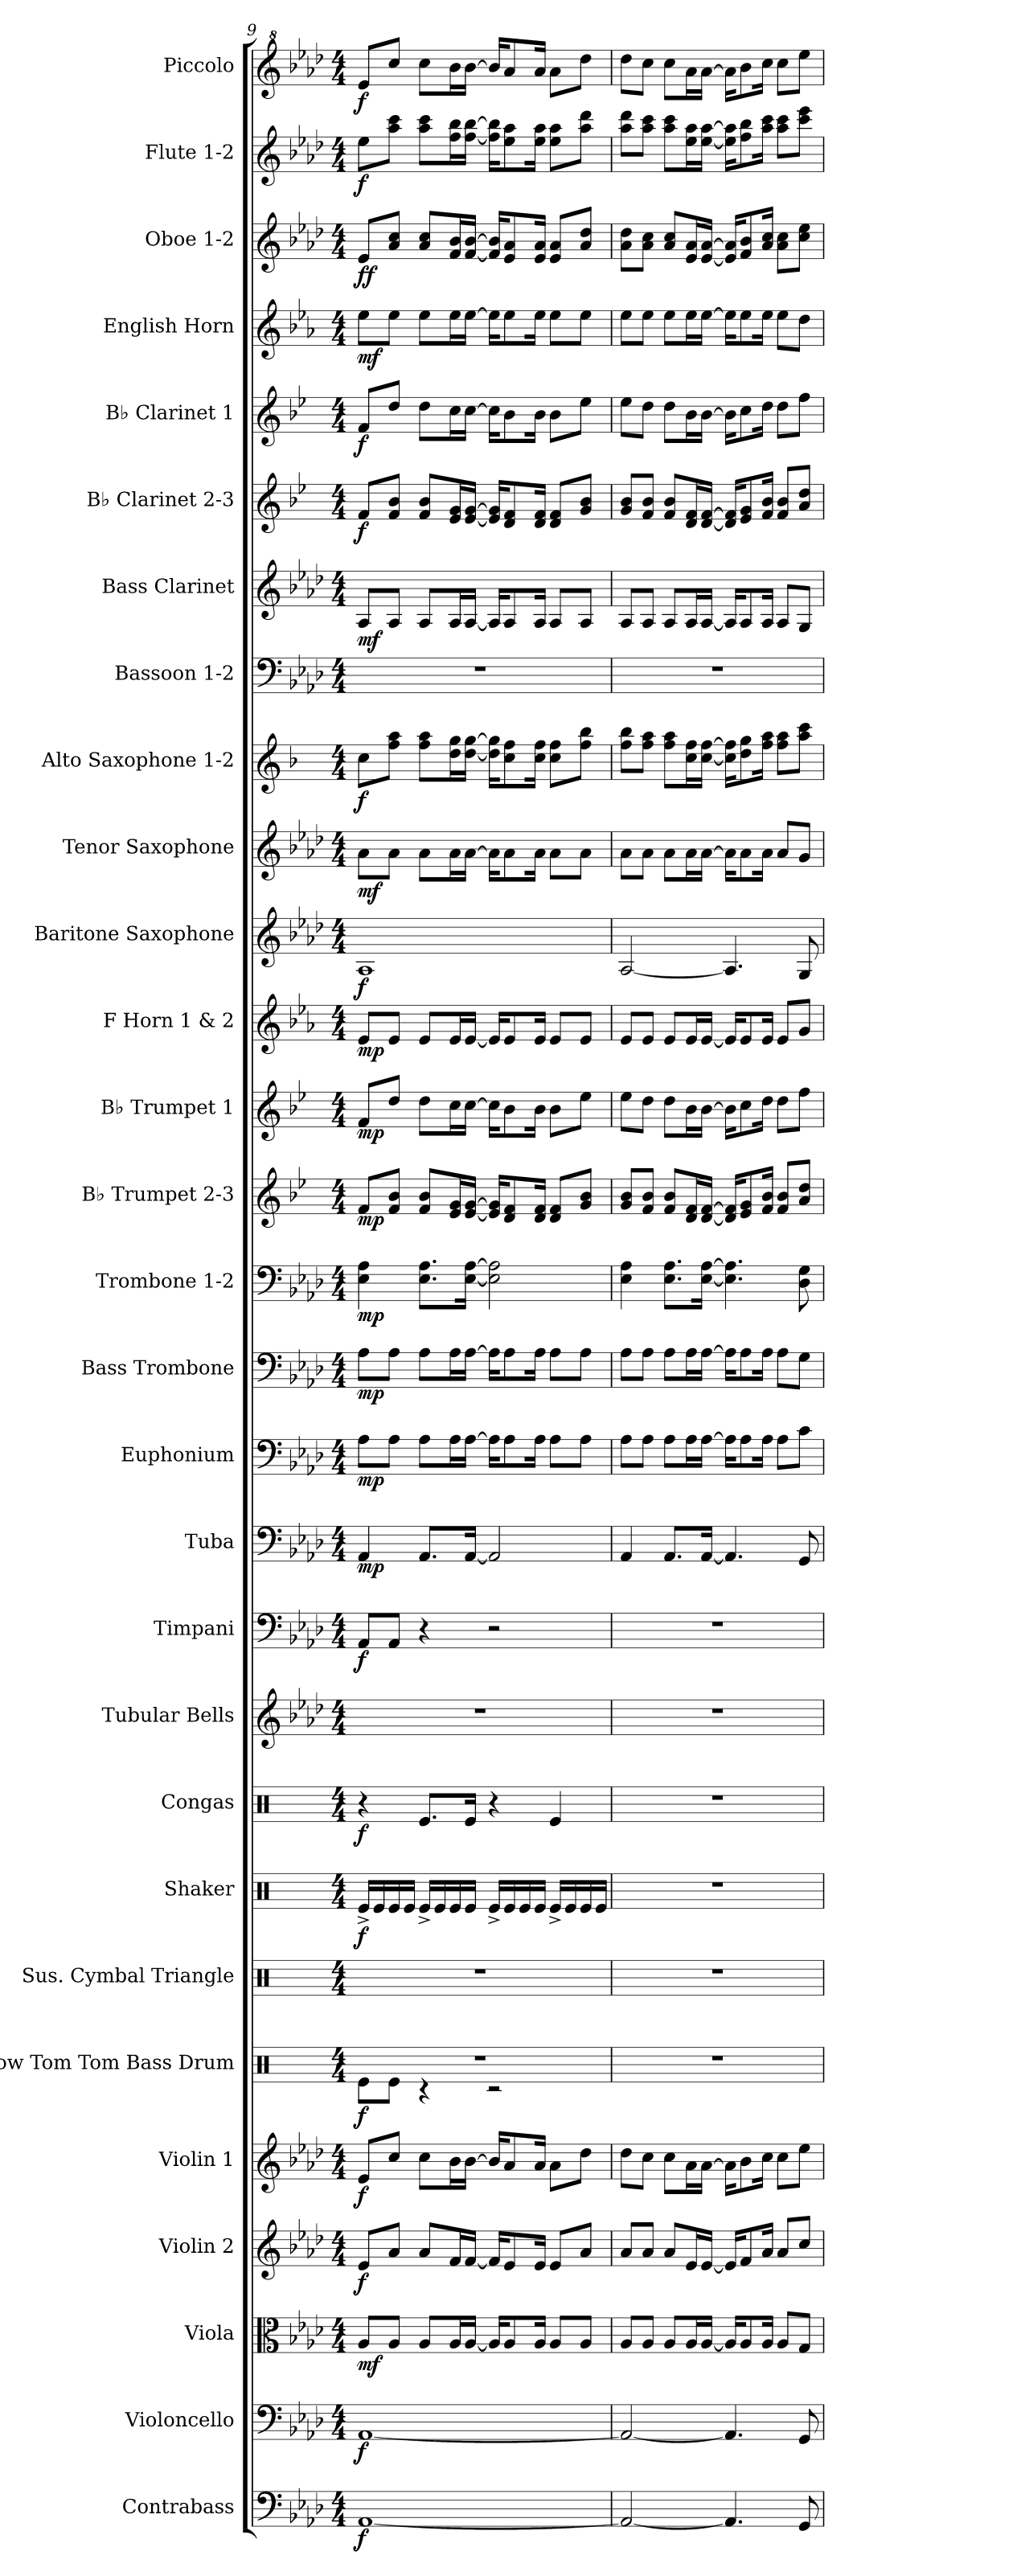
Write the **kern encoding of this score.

**kern	**dynam	**kern	**dynam	**kern	**dynam	**kern	**dynam	**kern	**dynam	**kern	**dynam	**kern	**kern	**dynam	**kern	**dynam	**kern	**kern	**dynam	**kern	**dynam	**kern	**dynam	**kern	**dynam	**kern	**dynam	**kern	**dynam	**kern	**dynam	**kern	**dynam	**kern	**dynam	**kern	**dynam	**kern	**dynam	**kern	**kern	**dynam	**kern	**dynam	**kern	**dynam	**kern	**dynam	**kern	**dynam	**kern	**dynam	**kern	**dynam
*part29	*part29	*part28	*part28	*part27	*part27	*part26	*part26	*part25	*part25	*part24	*part24	*part23	*part22	*part22	*part21	*part21	*part20	*part19	*part19	*part18	*part18	*part17	*part17	*part16	*part16	*part15	*part15	*part14	*part14	*part13	*part13	*part12	*part12	*part11	*part11	*part10	*part10	*part9	*part9	*part8	*part7	*part7	*part6	*part6	*part5	*part5	*part4	*part4	*part3	*part3	*part2	*part2	*part1	*part1
*staff29	*staff29	*staff28	*staff28	*staff27	*staff27	*staff26	*staff26	*staff25	*staff25	*staff24	*staff24	*staff23	*staff22	*staff22	*staff21	*staff21	*staff20	*staff19	*staff19	*staff18	*staff18	*staff17	*staff17	*staff16	*staff16	*staff15	*staff15	*staff14	*staff14	*staff13	*staff13	*staff12	*staff12	*staff11	*staff11	*staff10	*staff10	*staff9	*staff9	*staff8	*staff7	*staff7	*staff6	*staff6	*staff5	*staff5	*staff4	*staff4	*staff3	*staff3	*staff2	*staff2	*staff1	*staff1
*I"Contrabass	*	*I"Violoncello	*	*I"Viola	*	*I"Violin 2	*	*I"Violin 1	*	*I"Low Tom Tom Bass Drum	*	*I"Sus. Cymbal Triangle	*I"Shaker	*	*I"Congas	*	*I"Tubular Bells	*I"Timpani	*	*I"Tuba	*	*I"Euphonium	*	*I"Bass Trombone	*	*I"Trombone 1-2	*	*I"B♭ Trumpet 2-3	*	*I"B♭ Trumpet 1	*	*I"F Horn 1 &amp; 2	*	*I"Baritone Saxophone	*	*I"Tenor Saxophone	*	*I"Alto Saxophone 1-2	*	*I"Bassoon 1-2	*I"Bass Clarinet	*	*I"B♭ Clarinet 2-3	*	*I"B♭ Clarinet 1	*	*I"English Horn	*	*I"Oboe 1-2	*	*I"Flute 1-2	*	*I"Piccolo	*
*I'Cb.	*	*I'Vc.	*	*I'Vla.	*	*I'Vln. 2	*	*I'Vln. 1	*	*I'B. Dr.	*	*I'Cym.	*I'Shk	*	*I'Co.	*	*I'Tu. Be.	*I'Timp.	*	*I'Tba.	*	*I'Euph.	*	*I'B. Tbn.	*	*I'Tbn. 1-2	*	*I'B♭ Tpt. 2-3	*	*I'B♭ Tpt. 1	*	*I'F Hn. 1 3	*	*I'Bar. Sax.	*	*I'T. Sax.	*	*I'A. Sax. 1-2	*	*I'Bsn. 1-2	*I'B. Cl.	*	*I'B♭ Cl. 2-3	*	*I'B♭ Cl. 1	*	*I'E. Hn.	*	*I'Ob. 1-2	*	*I'Fl. 1-2	*	*I'Picc.	*
*clefF4	*	*clefF4	*	*clefC3	*	*clefG2	*	*clefG2	*	*clefX	*	*clefX	*clefX	*	*clefX	*	*clefG2	*clefF4	*	*clefF4	*	*clefF4	*	*clefF4	*	*clefF4	*	*clefG2	*	*clefG2	*	*clefG2	*	*clefG2	*	*clefG2	*	*clefG2	*	*clefF4	*clefG2	*	*clefG2	*	*clefG2	*	*clefG2	*	*clefG2	*	*clefG2	*	*clefG^2	*
*ITrd7c12	*	*	*	*	*	*	*	*	*	*	*	*	*	*	*	*	*	*	*	*	*	*	*	*	*	*	*	*ITrd1c2	*	*ITrd1c2	*	*ITrd4c7	*	*ITrd12c21	*	*ITrd8c14	*	*ITrd5c9	*	*	*ITrd8c14	*	*ITrd1c2	*	*ITrd1c2	*	*ITrd4c7	*	*	*	*	*	*ITrd-7c-12	*
*k[b-e-a-d-]	*	*k[b-e-a-d-]	*	*k[b-e-a-d-]	*	*k[b-e-a-d-]	*	*k[b-e-a-d-]	*	*k[]	*	*k[]	*k[]	*	*k[]	*	*k[b-e-a-d-]	*k[b-e-a-d-]	*	*k[b-e-a-d-]	*	*k[b-e-a-d-]	*	*k[b-e-a-d-]	*	*k[b-e-a-d-]	*	*k[b-e-a-d-]	*	*k[b-e-a-d-]	*	*k[b-e-a-d-]	*	*k[b-e-a-d-]	*	*k[b-e-a-d-]	*	*k[b-e-a-d-]	*	*k[b-e-a-d-]	*k[b-e-a-d-]	*	*k[b-e-a-d-]	*	*k[b-e-a-d-]	*	*k[b-e-a-d-]	*	*k[b-e-a-d-]	*	*k[b-e-a-d-]	*	*k[b-e-a-d-]	*
*M4/4	*	*M4/4	*	*M4/4	*	*M4/4	*	*M4/4	*	*M4/4	*	*M4/4	*M4/4	*	*M4/4	*	*M4/4	*M4/4	*	*M4/4	*	*M4/4	*	*M4/4	*	*M4/4	*	*M4/4	*	*M4/4	*	*M4/4	*	*M4/4	*	*M4/4	*	*M4/4	*	*M4/4	*M4/4	*	*M4/4	*	*M4/4	*	*M4/4	*	*M4/4	*	*M4/4	*	*M4/4	*
=9	=9	=9	=9	=9	=9	=9	=9	=9	=9	=9	=9	=9	=9	=9	=9	=9	=9	=9	=9	=9	=9	=9	=9	=9	=9	=9	=9	=9	=9	=9	=9	=9	=9	=9	=9	=9	=9	=9	=9	=9	=9	=9	=9	=9	=9	=9	=9	=9	=9	=9	=9	=9	=9	=9
*	*	*	*	*	*	*	*	*	*	*^	*	*	*	*	*	*	*	*	*	*	*	*	*	*	*	*	*	*	*	*	*	*	*	*	*	*	*	*	*	*	*	*	*	*	*	*	*	*	*	*	*	*	*	*
!	!LO:DY:b	!	!LO:DY:b	!	!LO:DY:b	!	!LO:DY:b	!	!LO:DY:b	!	!	!LO:DY:b	!	!	!LO:DY:b	!	!LO:DY:b	!	!	!LO:DY:b	!	!LO:DY:b	!	!LO:DY:b	!	!LO:DY:b	!	!LO:DY:b	!	!LO:DY:b	!	!LO:DY:b	!	!LO:DY:b	!	!LO:DY:b	!	!LO:DY:b	!	!LO:DY:b	!	!	!LO:DY:b	!	!LO:DY:b	!	!LO:DY:b	!	!LO:DY:b	!	!LO:DY:b	!	!	!	!
!	!	!	!	!	!	!	!	!	!	!	!	!	!	!	!	!	!	!	!	!	!	!	!	!	!	!	!	!	!	!	!	!	!	!	!	!	!	!	!	!	!	!	!	!	!	!	!	!	!	!	!LO:DY:n=1:b	!	!LO:DY:b	!	!LO:DY:b
[1AAA-	f	[1AA-	f	8A-/L	mf	8e-/L	f	8e-/L	f	1r	8Re\L	f	1r	16Re^/LL	f	4r	f	1r	8AA-/L	f	4AA-/	mp	8A-\L	mp	8A-\L	mp	4E-\ 4A-\	mp	8e-/L	mp	8e-/L	mp	8A-/L	mp	1AA-	f	8A-\L	mf	8e-\L	f	1r	8AA-/L	mf	8e-/L	f	8e-/L	f	8a-\L	mf	8e-/L	f f	8ee-\L	f	8eee-/L	f
.	.	.	.	.	.	.	.	.	.	.	.	.	.	16Re/	.	.	.	.	.	.	.	.	.	.	.	.	.	.	.	.	.	.	.	.	.	.	.	.	.	.	.	.	.	.	.	.	.	.	.	.	.	.	.	.	.
.	.	.	.	8A-/J	.	8a-/J	.	8cc/J	.	.	8Re\J	.	.	16Re/	.	.	.	.	8AA-/J	.	.	.	8A-\J	.	8A-\J	.	.	.	8e-/ 8a-/J	.	8cc/J	.	8A-/J	.	.	.	8A-\J	.	8a-\ 8cc\J	.	.	8AA-/J	.	8e-/ 8a-/J	.	8cc/J	.	8a-\J	.	8a-/ 8cc/J	.	8aa-\ 8ccc\J	.	8cccc/J	.
.	.	.	.	.	.	.	.	.	.	.	.	.	.	16Re/JJ	.	.	.	.	.	.	.	.	.	.	.	.	.	.	.	.	.	.	.	.	.	.	.	.	.	.	.	.	.	.	.	.	.	.	.	.	.	.	.	.	.
.	.	.	.	8A-/L	.	8a-/L	.	8cc\L	.	.	4r	.	.	16Re^/LL	.	8.Re/L	.	.	4r	.	8.AA-/L	.	8A-\L	.	8A-\L	.	8.E-\ 8.A-\L	.	8e-/ 8a-/L	.	8cc\L	.	8A-/L	.	.	.	8A-\L	.	8a-\ 8cc\L	.	.	8AA-/L	.	8e-/ 8a-/L	.	8cc\L	.	8a-\L	.	8a-/ 8cc/L	.	8aa-\ 8ccc\L	.	8cccc\L	.
.	.	.	.	.	.	.	.	.	.	.	.	.	.	16Re/	.	.	.	.	.	.	.	.	.	.	.	.	.	.	.	.	.	.	.	.	.	.	.	.	.	.	.	.	.	.	.	.	.	.	.	.	.	.	.	.	.
.	.	.	.	16A-/L	.	16f/L	.	16b-\L	.	.	.	.	.	16Re/	.	.	.	.	.	.	.	.	16A-\L	.	16A-\L	.	.	.	16d-/ 16f/L	.	16b-\L	.	16A-/L	.	.	.	16A-\L	.	16f\ 16b-\L	.	.	16AA-/L	.	16d-/ 16f/L	.	16b-\L	.	16a-\L	.	16f/ 16b-/L	.	16ff\ 16bb-\L	.	16bbb-\L	.
.	.	.	.	[16A-/JJ	.	[16f/JJ	.	[16b-\JJ	.	.	.	.	.	16Re/JJ	.	16Re/Jk	.	.	.	.	[16AA-/Jk	.	[16A-\JJ	.	[16A-\JJ	.	[16E-\ [16A-\Jk	.	[16d-/ [16f/JJ	.	[16b-\JJ	.	[16A-/JJ	.	.	.	[16A-\JJ	.	[16f\ [16b-\JJ	.	.	[16AA-/JJ	.	[16d-/ [16f/JJ	.	[16b-\JJ	.	[16a-\JJ	.	[16f/ [16b-/JJ	.	[16ff\ [16bb-\JJ	.	[16bbb-\JJ	.
.	.	.	.	16A-/KL]	.	16f/KL]	.	16b-/KL]	.	.	2r	.	.	16Re^/LL	.	4r	.	.	2r	.	2AA-/]	.	16A-\KL]	.	16A-\KL]	.	2E-\] 2A-\]	.	16d-/] 16f/]KL	.	16b-\KL]	.	16A-/KL]	.	.	.	16A-\KL]	.	16f\] 16b-\]KL	.	.	16AA-/KL]	.	16d-/] 16f/]KL	.	16b-\KL]	.	16a-\KL]	.	16f/] 16b-/]KL	.	16ff\] 16bb-\]KL	.	16bbb-/KL]	.
.	.	.	.	8A-/	.	8e-/	.	8a-/	.	.	.	.	.	16Re/	.	.	.	.	.	.	.	.	8A-\	.	8A-\	.	.	.	8c/ 8e-/	.	8a-\	.	8A-/	.	.	.	8A-\	.	8e-\ 8a-\	.	.	8AA-/	.	8c/ 8e-/	.	8a-\	.	8a-\	.	8e-/ 8a-/	.	8ee-\ 8aa-\	.	8aaa-/	.
.	.	.	.	.	.	.	.	.	.	.	.	.	.	16Re/	.	.	.	.	.	.	.	.	.	.	.	.	.	.	.	.	.	.	.	.	.	.	.	.	.	.	.	.	.	.	.	.	.	.	.	.	.	.	.	.	.
.	.	.	.	16A-/Jk	.	16e-/Jk	.	16a-/Jk	.	.	.	.	.	16Re/JJ	.	.	.	.	.	.	.	.	16A-\Jk	.	16A-\Jk	.	.	.	16c/ 16e-/Jk	.	16a-\Jk	.	16A-/Jk	.	.	.	16A-\Jk	.	16e-\ 16a-\Jk	.	.	16AA-/Jk	.	16c/ 16e-/Jk	.	16a-\Jk	.	16a-\Jk	.	16e-/ 16a-/Jk	.	16ee-\ 16aa-\Jk	.	16aaa-/Jk	.
.	.	.	.	8A-/L	.	8e-/L	.	8a-\L	.	.	.	.	.	16Re^/LL	.	4Re/	.	.	.	.	.	.	8A-\L	.	8A-\L	.	.	.	8c/ 8e-/L	.	8a-\L	.	8A-/L	.	.	.	8A-\L	.	8e-\ 8a-\L	.	.	8AA-/L	.	8c/ 8e-/L	.	8a-\L	.	8a-\L	.	8e-/ 8a-/L	.	8ee-\ 8aa-\L	.	8aaa-\L	.
.	.	.	.	.	.	.	.	.	.	.	.	.	.	16Re/	.	.	.	.	.	.	.	.	.	.	.	.	.	.	.	.	.	.	.	.	.	.	.	.	.	.	.	.	.	.	.	.	.	.	.	.	.	.	.	.	.
.	.	.	.	8A-/J	.	8a-/J	.	8dd-\J	.	.	.	.	.	16Re/	.	.	.	.	.	.	.	.	8A-\J	.	8A-\J	.	.	.	8f/ 8a-/J	.	8dd-\J	.	8A-/J	.	.	.	8A-\J	.	8a-\ 8dd-\J	.	.	8AA-/J	.	8f/ 8a-/J	.	8dd-\J	.	8a-\J	.	8a-/ 8dd-/J	.	8aa-\ 8ddd-\J	.	8dddd-\J	.
.	.	.	.	.	.	.	.	.	.	.	.	.	.	16Re/JJ	.	.	.	.	.	.	.	.	.	.	.	.	.	.	.	.	.	.	.	.	.	.	.	.	.	.	.	.	.	.	.	.	.	.	.	.	.	.	.	.	.
*	*	*	*	*	*	*	*	*	*	*v	*v	*	*	*	*	*	*	*	*	*	*	*	*	*	*	*	*	*	*	*	*	*	*	*	*	*	*	*	*	*	*	*	*	*	*	*	*	*	*	*	*	*	*	*	*
=10	=10	=10	=10	=10	=10	=10	=10	=10	=10	=10	=10	=10	=10	=10	=10	=10	=10	=10	=10	=10	=10	=10	=10	=10	=10	=10	=10	=10	=10	=10	=10	=10	=10	=10	=10	=10	=10	=10	=10	=10	=10	=10	=10	=10	=10	=10	=10	=10	=10	=10	=10	=10	=10	=10
2AAA-/_	.	2AA-/_	.	8A-/L	.	8a-/L	.	8dd-\L	.	1r	.	1r	1r	.	1r	.	1r	1r	.	4AA-/	.	8A-\L	.	8A-\L	.	4E-\ 4A-\	.	8f/ 8a-/L	.	8dd-\L	.	8A-/L	.	[2AA-/	.	8A-\L	.	8a-\ 8dd-\L	.	1r	8AA-/L	.	8f/ 8a-/L	.	8dd-\L	.	8a-\L	.	8a-\ 8dd-\L	.	8aa-\ 8ddd-\L	.	8dddd-\L	.
.	.	.	.	8A-/J	.	8a-/J	.	8cc\J	.	.	.	.	.	.	.	.	.	.	.	.	.	8A-\J	.	8A-\J	.	.	.	8e-/ 8a-/J	.	8cc\J	.	8A-/J	.	.	.	8A-\J	.	8a-\ 8cc\J	.	.	8AA-/J	.	8e-/ 8a-/J	.	8cc\J	.	8a-\J	.	8a-\ 8cc\J	.	8aa-\ 8ccc\J	.	8cccc\J	.
.	.	.	.	8A-/L	.	8a-/L	.	8cc\L	.	.	.	.	.	.	.	.	.	.	.	8.AA-/L	.	8A-\L	.	8A-\L	.	8.E-\ 8.A-\L	.	8e-/ 8a-/L	.	8cc\L	.	8A-/L	.	.	.	8A-\L	.	8a-\ 8cc\L	.	.	8AA-/L	.	8e-/ 8a-/L	.	8cc\L	.	8a-\L	.	8a-/ 8cc/L	.	8aa-\ 8ccc\L	.	8cccc\L	.
.	.	.	.	16A-/L	.	16e-/L	.	16a-\L	.	.	.	.	.	.	.	.	.	.	.	.	.	16A-\L	.	16A-\L	.	.	.	16c/ 16e-/L	.	16a-\L	.	16A-/L	.	.	.	16A-\L	.	16e-\ 16a-\L	.	.	16AA-/L	.	16c/ 16e-/L	.	16a-\L	.	16a-\L	.	16e-/ 16a-/L	.	16ee-\ 16aa-\L	.	16aaa-\L	.
.	.	.	.	[16A-/JJ	.	[16e-/JJ	.	[16a-\JJ	.	.	.	.	.	.	.	.	.	.	.	[16AA-/Jk	.	[16A-\JJ	.	[16A-\JJ	.	[16E-\ [16A-\Jk	.	[16c/ [16e-/JJ	.	[16a-\JJ	.	[16A-/JJ	.	.	.	[16A-\JJ	.	[16e-\ [16a-\JJ	.	.	[16AA-/JJ	.	[16c/ [16e-/JJ	.	[16a-\JJ	.	[16a-\JJ	.	[16e-/ [16a-/JJ	.	[16ee-\ [16aa-\JJ	.	[16aaa-\JJ	.
4.AAA-/]	.	4.AA-/]	.	16A-/KL]	.	16e-/KL]	.	16a-\KL]	.	.	.	.	.	.	.	.	.	.	.	4.AA-/]	.	16A-\KL]	.	16A-\KL]	.	4.E-\] 4.A-\]	.	16c/] 16e-/]KL	.	16a-\KL]	.	16A-/KL]	.	4.AA-/]	.	16A-\KL]	.	16e-\] 16a-\]KL	.	.	16AA-/KL]	.	16c/] 16e-/]KL	.	16a-\KL]	.	16a-\KL]	.	16e-/] 16a-/]KL	.	16ee-\] 16aa-\]KL	.	16aaa-\KL]	.
.	.	.	.	8A-/	.	8f/	.	8b-\	.	.	.	.	.	.	.	.	.	.	.	.	.	8A-\	.	8A-\	.	.	.	8d-/ 8f/	.	8b-\	.	8A-/	.	.	.	8A-\	.	8f\ 8b-\	.	.	8AA-/	.	8d-/ 8f/	.	8b-\	.	8a-\	.	8f/ 8b-/	.	8ff\ 8bb-\	.	8bbb-\	.
.	.	.	.	16A-/Jk	.	16a-/Jk	.	16cc\Jk	.	.	.	.	.	.	.	.	.	.	.	.	.	16A-\Jk	.	16A-\Jk	.	.	.	16e-/ 16a-/Jk	.	16cc\Jk	.	16A-/Jk	.	.	.	16A-\Jk	.	16a-\ 16cc\Jk	.	.	16AA-/Jk	.	16e-/ 16a-/Jk	.	16cc\Jk	.	16a-\Jk	.	16a-/ 16cc/Jk	.	16aa-\ 16ccc\Jk	.	16cccc\Jk	.
.	.	.	.	8A-/L	.	8a-/L	.	8cc\L	.	.	.	.	.	.	.	.	.	.	.	.	.	8A-\L	.	8A-\L	.	.	.	8e-/ 8a-/L	.	8cc\L	.	8A-/L	.	.	.	8A-/L	.	8a-\ 8cc\L	.	.	8AA-/L	.	8e-/ 8a-/L	.	8cc\L	.	8a-\L	.	8a-\ 8cc\L	.	8aa-\ 8ccc\L	.	8cccc\L	.
8GGG/	.	8GG/	.	8G/J	.	8cc/J	.	8ee-\J	.	.	.	.	.	.	.	.	.	.	.	8GG/	.	8c\J	.	8G\J	.	8D-\ 8G\	.	8g/ 8cc/J	.	8ee-\J	.	8c/J	.	8GG/	.	8G/J	.	8cc\ 8ee-\J	.	.	8GG/J	.	8g/ 8cc/J	.	8ee-\J	.	8g\J	.	8cc\ 8ee-\J	.	8ccc\ 8eee-\J	.	8eeee-\J	.
=	=	=	=	=	=	=	=	=	=	=	=	=	=	=	=	=	=	=	=	=	=	=	=	=	=	=	=	=	=	=	=	=	=	=	=	=	=	=	=	=	=	=	=	=	=	=	=	=	=	=	=	=	=	=
*-	*-	*-	*-	*-	*-	*-	*-	*-	*-	*-	*-	*-	*-	*-	*-	*-	*-	*-	*-	*-	*-	*-	*-	*-	*-	*-	*-	*-	*-	*-	*-	*-	*-	*-	*-	*-	*-	*-	*-	*-	*-	*-	*-	*-	*-	*-	*-	*-	*-	*-	*-	*-	*-	*-
